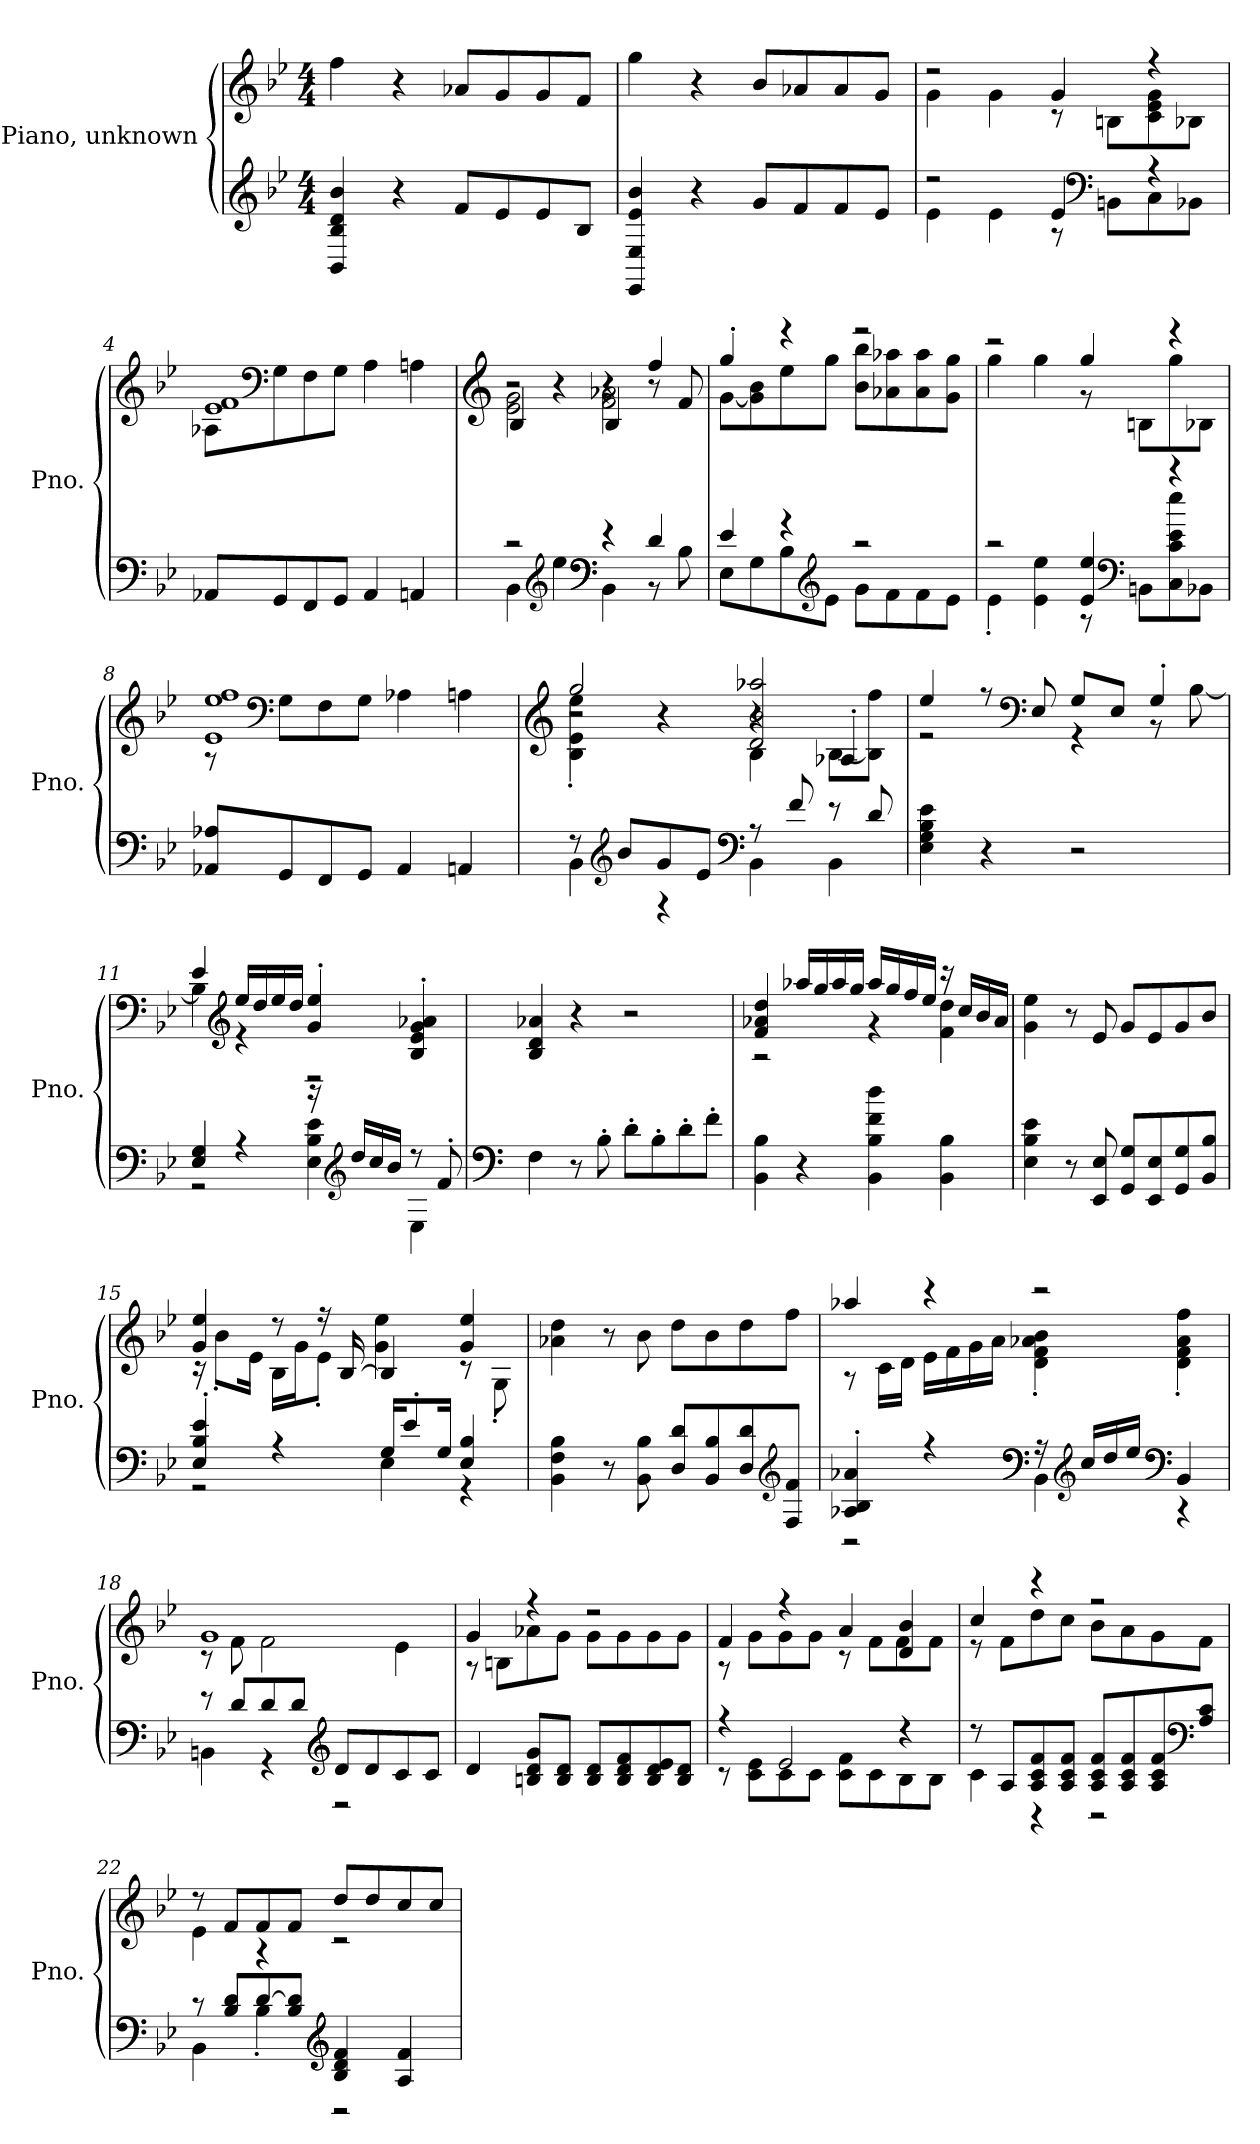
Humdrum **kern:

**kern	**kern
*part1	*part1
*staff2	*staff1
*I"Piano, unknown	*
*I'Pno.	*
*clefG2	*clefG2
*k[b-e-]	*k[b-e-]
*M4/4	*M4/4
*MM120	*MM120
=1	=1
4BB-/ 4B-/ 4d/ 4b-/	4ff\
4r	4r
8f/L	8a-X/L
8e-/	8g/
8e-/	8g/
8B-/J	8f/J
=2	=2
4EE-/ 4E-/ 4e-/ 4b-/	4gg\
4r	4r
8g/L	8b-/L
8f/	8a-X/
8f/	8a-/
8e-/J	8g/J
=3	=3
*^	*^
2r	4e-\	2r	4g\
.	4e-\	.	4g\
4e-/	8r	4g/	8r
*clefF4	*	*	*
.	8BBn\L	.	8Bn\L
4r	8C\	4r	8c\ 8e-\ 8g\
.	8BB-X\J	.	8B-X\J
*v	*v	*	*
=4	=4	=4
8AA-X/L	1e- 1f	8A-X\L
*	*clefF4	*
8GG/	.	8G\
8FF/	.	8F\
8GG/J	.	8G\J
4AA-/	.	4A-\
4AAn/	.	4An\
*	*v	*v
!!LO:LB:g=z
=5	=5
*	*clefG2
*^	*^
*	*	*	*^
2r	4BB-\	2r	2e-\ 2g\	4B-/
*clefG2	*	*	*	*
.	4ee-\	.	.	4r
*clefF4	*	*	*	*
4r	4BB-\	4r	2f\ 2a-X\	4B-/
4d/	8r	4ff/	.	8r
.	8B-\	.	.	8f/
*	*	*	*v	*v
=6	=6	=6	=6
4e-/	8E-\L	4gg'/	[8g\L
.	8G\	.	8g\] 8b-\
4r	8B-\	4r	8ee-\
*clefG2	*	*	*
.	8e-\J	.	8gg\J
2r	8g\L	2r	8b-\ 8bb-\L
.	8f\	.	8a-X\ 8aa-X\
.	8f\	.	8a-\ 8aa-\
.	8e-\J	.	8g\ 8gg\J
=7	=7	=7	=7
2r	4e-'\	2r	4gg\
.	4e-\ 4ee-\	.	4gg\
4e-/ 4ee-/	8r	4gg/	8r
*clefF4	*	*	*
.	8BBn\L	.	8Bn\L
4r	8C\ 8c\ 8e-\ 8ee-\	4r	8gg\
.	8BB-X\J	.	8B-X\J
*v	*v	*	*
=8	=8	=8
8AA-X/ 8A-X/L	1e- 1ee- 1ff	8r
*	*clefF4	*
8GG/	.	8G\L
8FF/	.	8F\
8GG/J	.	8G\J
4AA-/	.	4A-X\
4AAn/	.	4An\
*	*v	*v
!!LO:LB:g=z
=9	=9
*	*clefG2
*^	*^
*	*	*	*^
8r	4BB-\	2gg/	4B-\' 4e-\' 4ee-\'	2r
*clefG2	*	*	*	*
8b-/L	.	.	.	.
8g/	4r	.	4r	.
8e-/J	.	.	.	.
*clefF4	*	*	*	*
8r	4BB-\	2d/ 2b-/ 2aa-X/	4B-\	4r
8f/	.	.	.	.
8r	4BB-\	.	[8B-\L	4A-X'/
8d/	.	.	8B-\] 8ff\J	.
*v	*v	*	*	*
*	*	*v	*v
=10	=10	=10
4E-\ 4G\ 4B-\ 4e-\	4ee-/	2r
4r	8r	.
*	*clefF4	*
.	8E-/	.
2r	8G/L	4r
.	8E-/J	.
.	4G'/	8r
.	.	[8B-\
=11	=11	=11
*^	*	*
4E-/ 4G/	2r	4e-/	4B-\]
*	*	*clefG2	*
4r	.	16ee-/LL	4r
.	.	16dd/	.
.	.	16ee-/	.
.	.	16dd/JJ	.
16r	4E-\ 4B-\ 4e-\	4g/' 4ee-/'	2r
*clefG2	*	*	*
16dd/LL	.	.	.
16cc/	.	.	.
16b-/JJ	.	.	.
8r	4E-\	4B-/' 4e-/' 4g/' 4a-X/'	.
8f'/	.	.	.
*v	*v	*	*
*	*v	*v
!!LO:LB:g=z
=12	=12
*clefF4	*
4F\	4B-/ 4d/ 4a-X/
8r	4r
8B-'\	.
8d'\L	2r
8B-'\	.
8d'\	.
8f'\J	.
=13	=13
*	*^
4BB-\ 4B-\	4f/ 4a-X/ 4dd/	2r
4r	16aa-X/LL	.
.	16gg/	.
.	16aa-/	.
.	16gg/JJ	.
4BB-\ 4B-\ 4f\ 4dd\	16aa-/LL	4r
.	16gg/	.
.	16ff/	.
.	16ee-/JJ	.
4BB-\ 4B-\	16r	4f\ 4dd\
.	16cc/LL	.
.	16b-/	.
.	16a-/JJ	.
*	*v	*v
=14	=14
4E-\ 4B-\ 4e-\	4g\ 4ee-\
8r	8r
8EE-/ 8E-/	8e-/
8GG/ 8G/L	8g/L
8EE-/ 8E-/	8e-/
8GG/ 8G/	8g/
8BB-/ 8B-/J	8b-/J
=15	=15
*^	*^
4E-/' 4B-/' 4e-/'	2r	4g/ 4ee-/	16r
.	.	.	8b-'\L
.	.	.	16e-\Jk
4r	.	8r	16B-\LL
.	.	.	16g\J
.	.	16r	8e-'\J
.	.	[16B-/	.
16G/KL	4E-\	4B-/]	4g\ 4ee-\
8e-'/	.	.	.
16G/Jk	.	.	.
4E-/ 4B-/	4r	4g/ 4ee-/	8r
.	.	.	8G'\
*v	*v	*	*
*	*v	*v
!!LO:LB:g=z
=16	=16
4BB-\ 4F\ 4B-\	4a-X\ 4dd\
8r	8r
8BB-\ 8B-\	8b-\
8D/ 8d/L	8dd\L
8BB-/ 8B-/	8b-\
8D/ 8d/	8dd\
*clefG2	*
8F/ 8f/J	8ff\J
=17	=17
*^	*^
4A-X/' 4B-/' 4a-X/'	2r	4aa-X/	8r
.	.	.	16c\LL
.	.	.	16d\JJ
4r	.	4r	16e-\LL
.	.	.	16f\
.	.	.	16g\
.	.	.	16a\JJ
*clefF4	*	*	*
16r	4BB-\	2r	4d\' 4f\' 4a-X\' 4b-\'
*clefG2	*	*	*
16cc/LL	.	.	.
16dd/	.	.	.
16ee-/JJ	.	.	.
*clefF4	*	*	*
4BB-/	4r	.	4d\' 4f\' 4a-\' 4ff\'
=18	=18	=18	=18
8r	4BBn\	1g	8r
8d/L	.	.	8f\
8d/	4r	.	2f\
8d/J	.	.	.
*clefG2	*	*	*
8d/L	2r	.	.
8d/	.	.	.
8c/	.	.	4e-\
8c/J	.	.	.
*v	*v	*	*
!!LO:LB:g=z	!!
=19	=19	=19
4d/	4g/	8r
.	.	8Bn\L
8Bn/ 8d/ 8g/L	4r	8a-X\
8B/ 8d/J	.	8g\J
8B/ 8d/L	2r	8g\L
8B/ 8d/ 8f/	.	8g\
8B/ 8d/ 8e-/	.	8g\
8B/ 8d/J	.	8g\J
=20	=20	=20
*^	*	*
4r	8r	4f/	8r
.	8c\ 8e-\L	.	8g\L
2e-/	8c\	4r	8g\
.	8c\J	.	8g\J
.	8c\ 8f\L	4a/	8r
.	8c\	.	8f\L
4r	8B-\	4d/ 4b-/	8f\
.	8B-\J	.	8f\J
=21	=21	=21	=21
8r	4c\	4cc/	8r
8A/L	.	.	8f\L
8A/ 8c/ 8f/	4r	4r	8dd\
8A/ 8c/ 8f/J	.	.	8cc\J
8A/ 8c/ 8f/L	2r	2r	8b-\L
8A/ 8c/ 8f/	.	.	8a\
8A/ 8c/ 8f/	.	.	8g\
*clefF4	*	*	*
8A/ 8c/J	.	.	8f\J
!!LO:PB:g=z	!!
=22	=22	=22	=22
8r	4BB-\	8r	4e-\
8B-/ 8d/L	.	8f/L	.
[8d/	4B-'\	8f/	4r
8B-/ 8d/]J	.	8f/J	.
*clefG2	*	*	*
4B-/ 4d/ 4f/	2r	8dd/L	2r
.	.	8dd/	.
4A/ 4f/	.	8cc/	.
.	.	8cc/J	.
*v	*v	*	*
*	*v	*v
=	=
*-	*-
